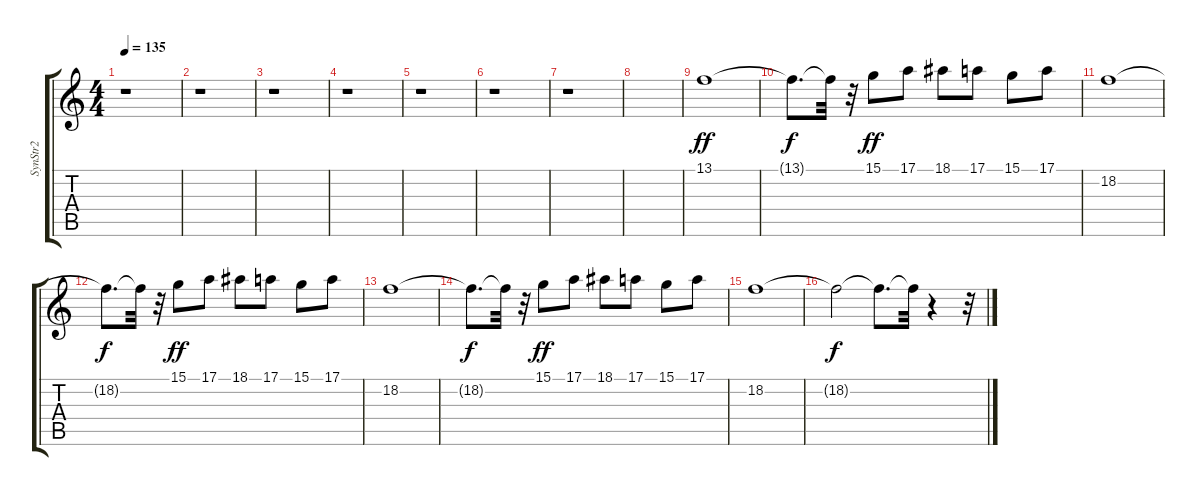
\track ("SynStr2 " "SynStr2 ") {instrument synthstrings1}
\staff {score tabs}
\tuning (E4 B3 G3 D3 A2 E2) {hide}
\ts (4 4)
\tempo 135
\clef g2
\ks c
r.1{dy f} |
r.1 |
r.1 |
r.1 |
r.1 |
r.1 |
r.1 |
|
13.1.1{dy ff} |
13.1{t}.8{d dy f} 13.1{t}.32 r.32 15.1.8{dy ff} 17.1.8 18.1.8 17.1.8 15.1.8 17.1.8 |
18.2.1 |
18.2{t}.8{d dy f} 18.2{t}.32 r.32 15.1.8{dy ff} 17.1.8 18.1.8 17.1.8 15.1.8 17.1.8 |
18.2.1 |
18.2{t}.8{d dy f} 18.2{t}.32 r.32 15.1.8{dy ff} 17.1.8 18.1.8 17.1.8 15.1.8 17.1.8 |
18.2.1 |
18.2{t}.2{dy f} 18.2{t}.8{d} 18.2{t}.32 r.4 r.32
